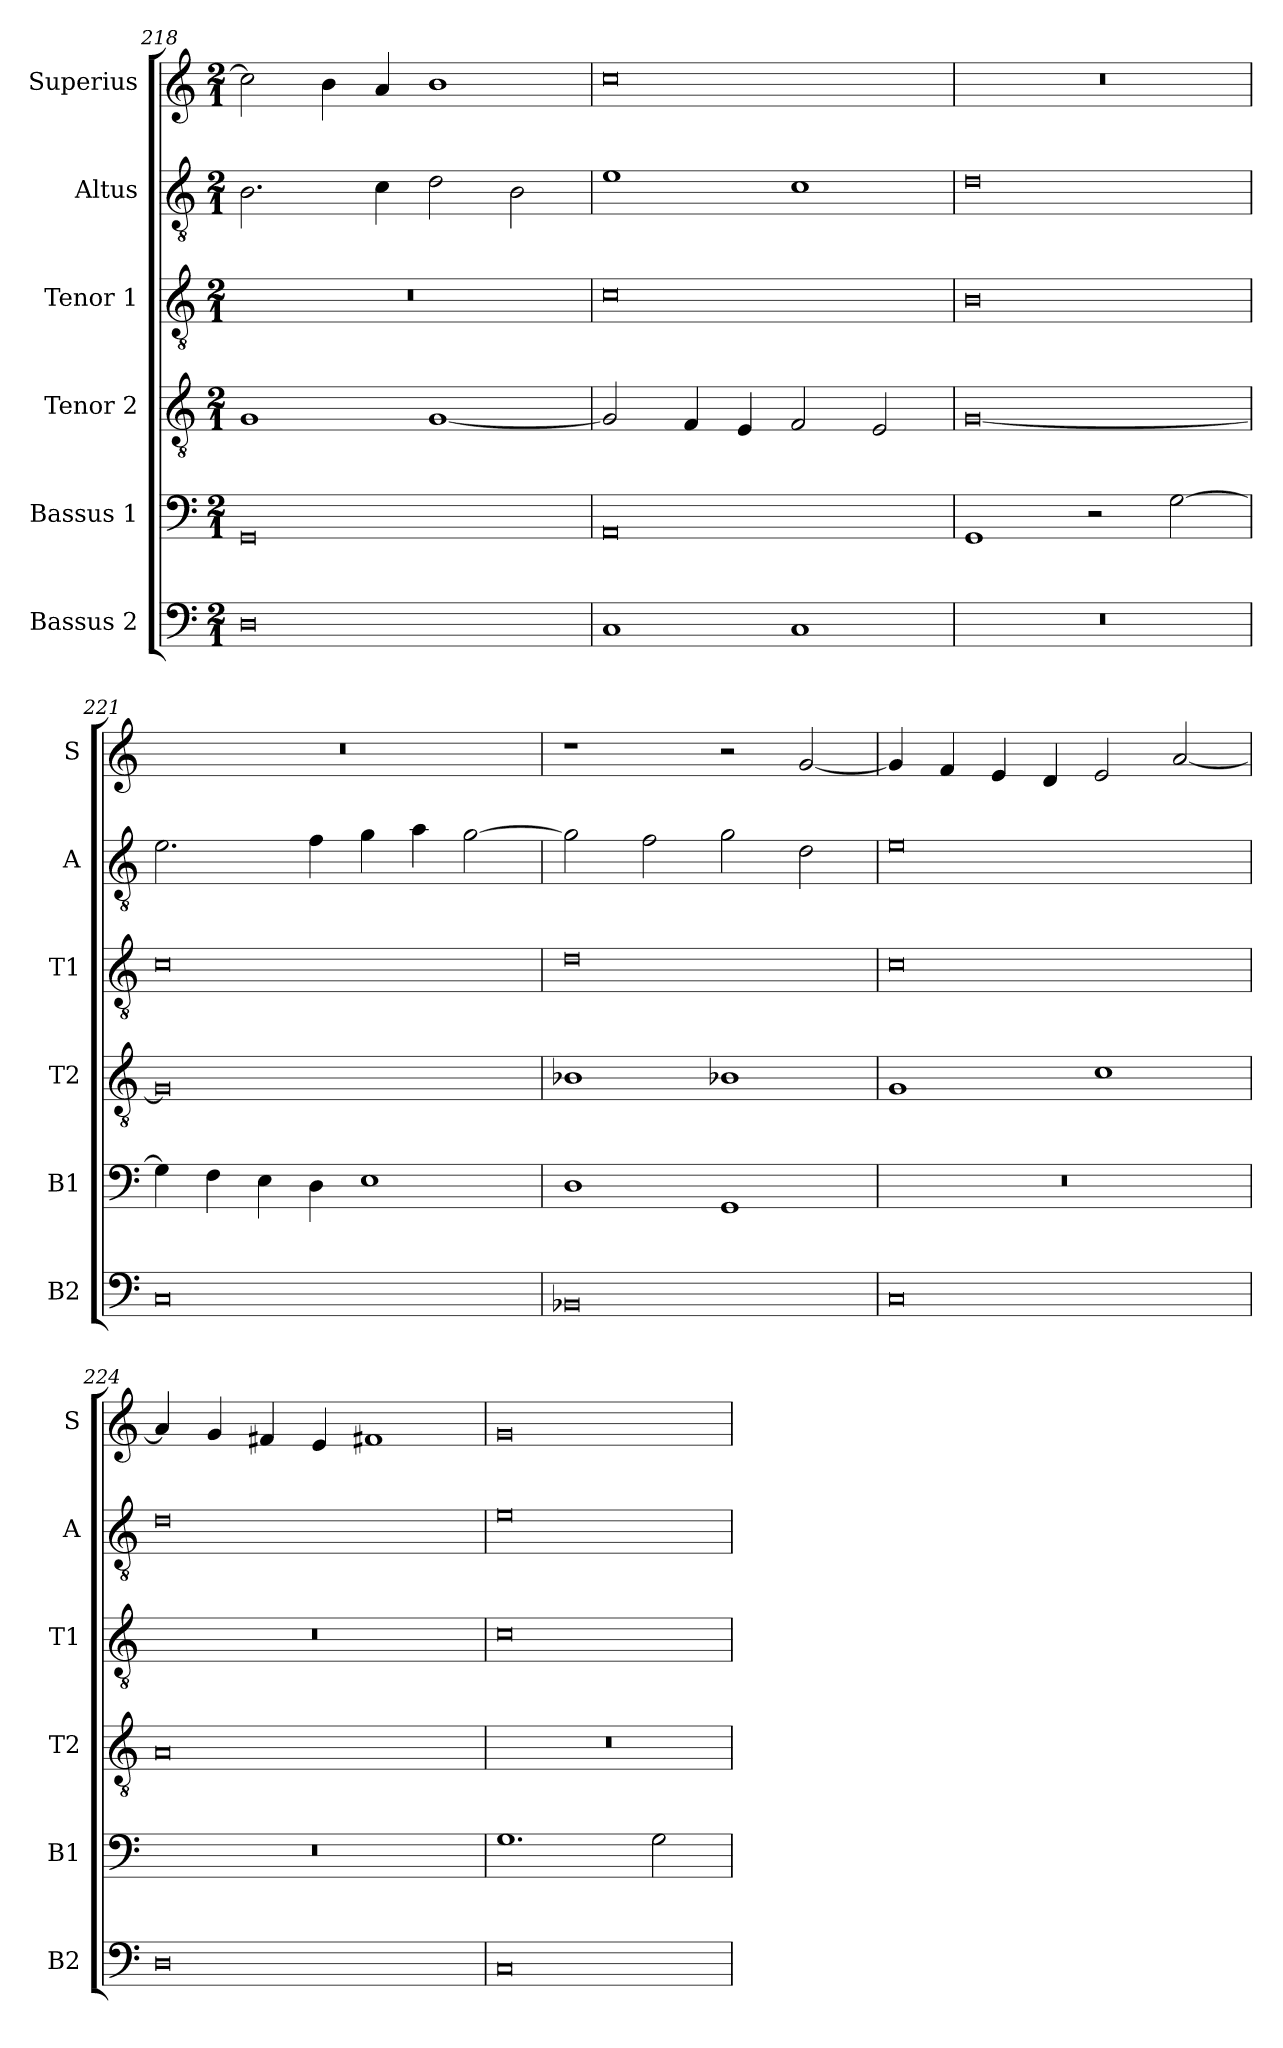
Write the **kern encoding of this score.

**kern	**kern	**kern	**kern	**kern	**kern
*part6	*part5	*part4	*part3	*part2	*part1
*staff6	*staff5	*staff4	*staff3	*staff2	*staff1
*I"Bassus 2	*I"Bassus 1	*I"Tenor 2	*I"Tenor 1	*I"Altus	*I"Superius
*I'B2	*I'B1	*I'T2	*I'T1	*I'A	*I'S
*clefF4	*clefF4	*clefGv2	*clefGv2	*clefGv2	*clefG2
*k[]	*k[]	*k[]	*k[]	*k[]	*k[]
*M2/1	*M2/1	*M2/1	*M2/1	*M2/1	*M2/1
=218	=218	=218	=218	=218	=218
0D	0GG	1G	0r	2.B	2cc]
.	.	.	.	.	4b
.	.	.	.	4c	4a
.	.	[1G	.	2d	1b
.	.	.	.	2B	.
=219	=219	=219	=219	=219	=219
1C	0AA	2G]	0c	1e	0cc
.	.	4F	.	.	.
.	.	4E	.	.	.
1C	.	2F	.	1c	.
.	.	2E	.	.	.
=220	=220	=220	=220	=220	=220
0r	1GG	[0G	0B	0d	0r
.	2r	.	.	.	.
.	[2G	.	.	.	.
=221	=221	=221	=221	=221	=221
0C	4G]	0G]	0c	2.e	0r
.	4F	.	.	.	.
.	4E	.	.	.	.
.	4D	.	.	4f	.
.	1E	.	.	4g	.
.	.	.	.	4a	.
.	.	.	.	[2g	.
=222	=222	=222	=222	=222	=222
0BB-X	1D	1B-X	0d	2g]	1r
.	.	.	.	2f	.
.	1GG	1B-X	.	2g	2r
.	.	.	.	2d	[2g
=223	=223	=223	=223	=223	=223
0C	0r	1G	0c	0e	4g]
.	.	.	.	.	4f
.	.	.	.	.	4e
.	.	.	.	.	4d
.	.	1c	.	.	2e
.	.	.	.	.	[2a
=224	=224	=224	=224	=224	=224
0D	0r	0A	0r	0d	4a]
.	.	.	.	.	4g
.	.	.	.	.	4f#X
.	.	.	.	.	4e
.	.	.	.	.	1f#X
=225	=225	=225	=225	=225	=225
0C	1.G	0r	0c	0e	0g
.	2G	.	.	.	.
=	=	=	=	=	=
*-	*-	*-	*-	*-	*-
